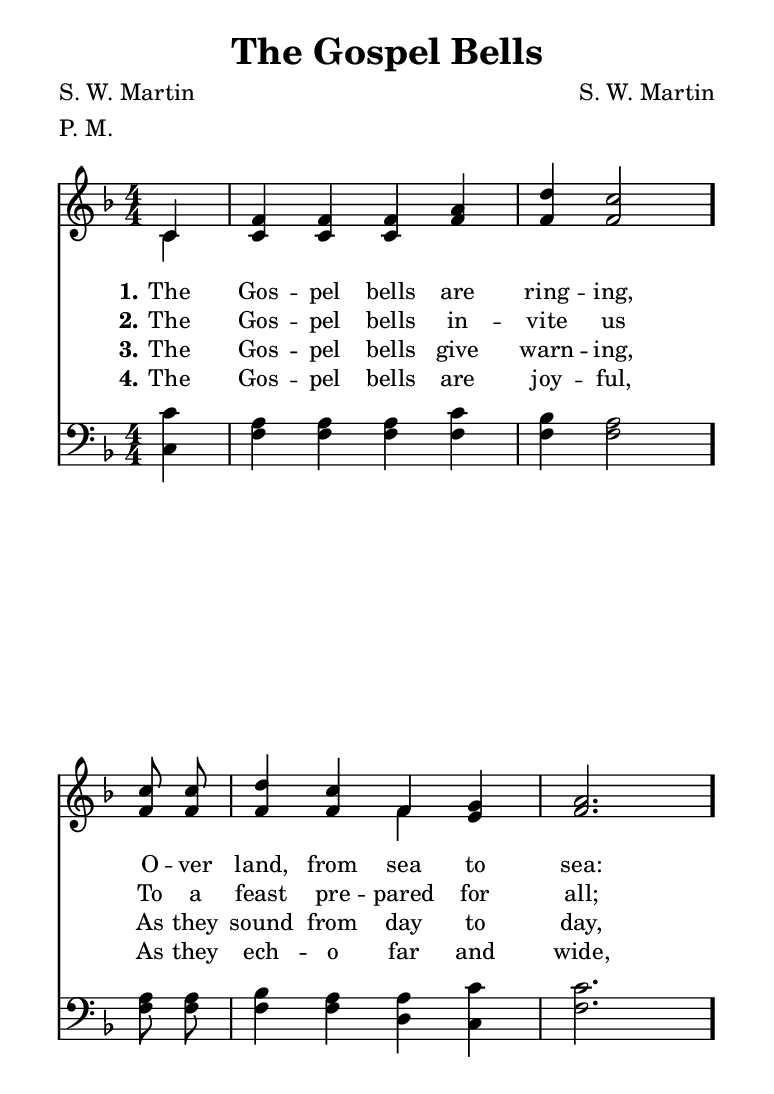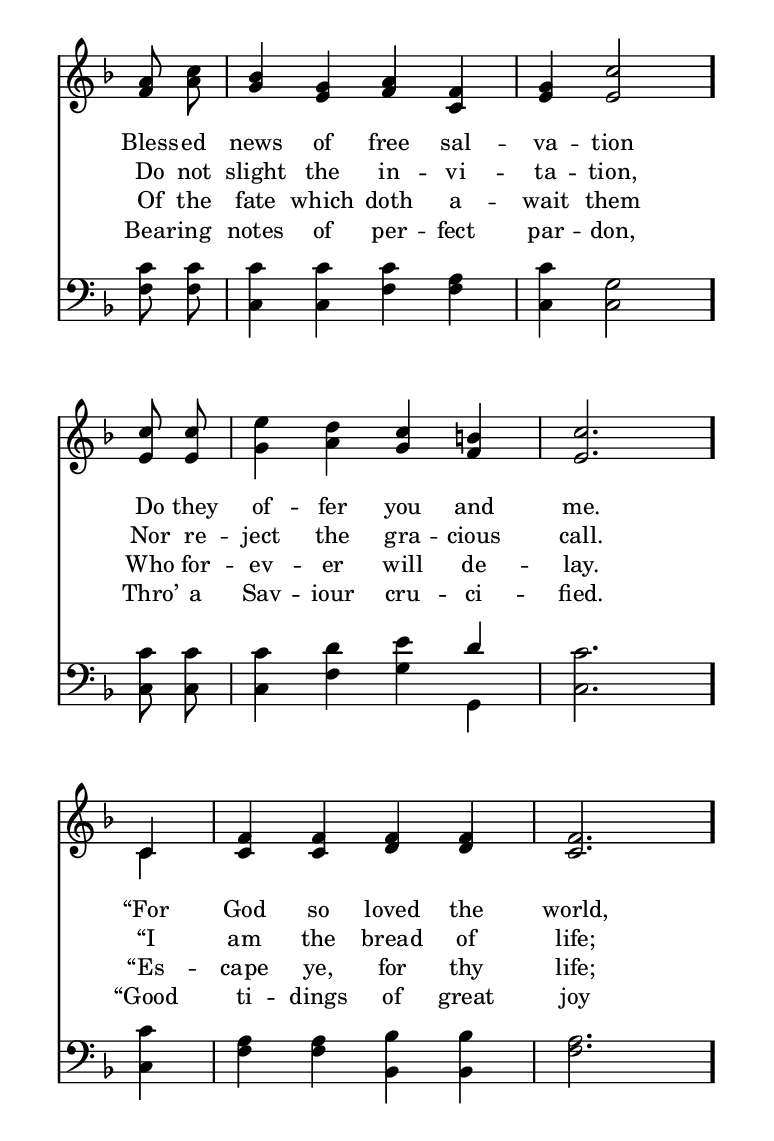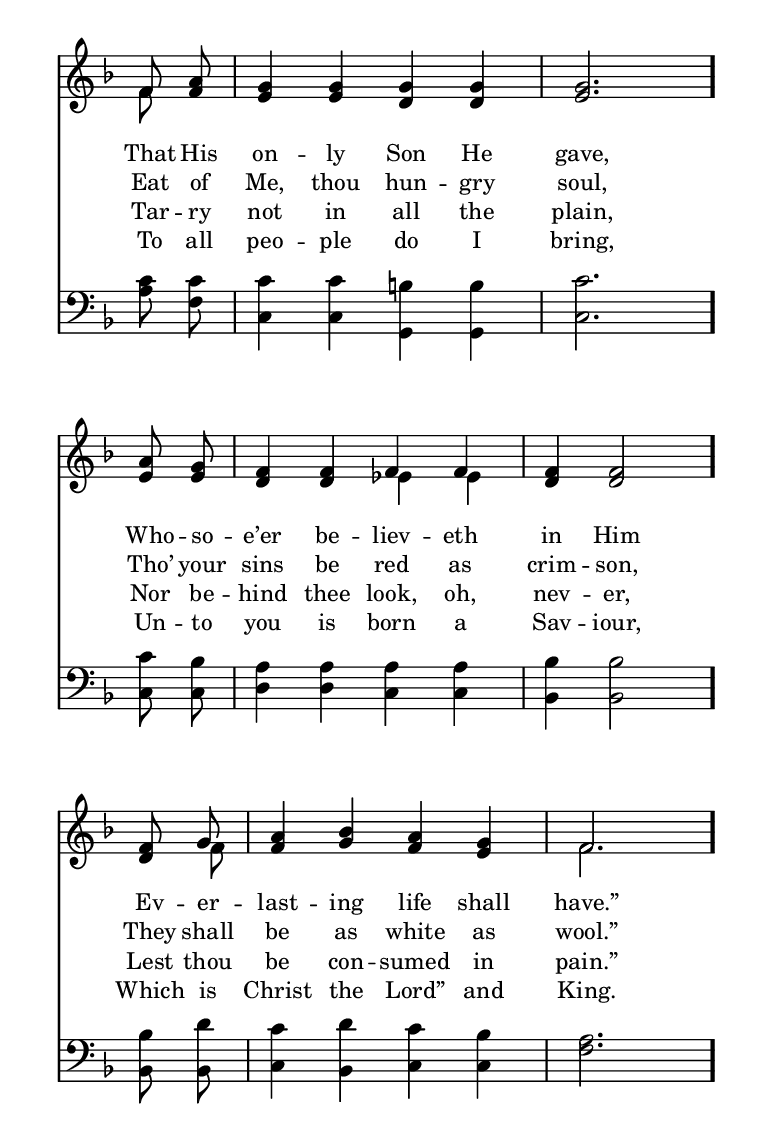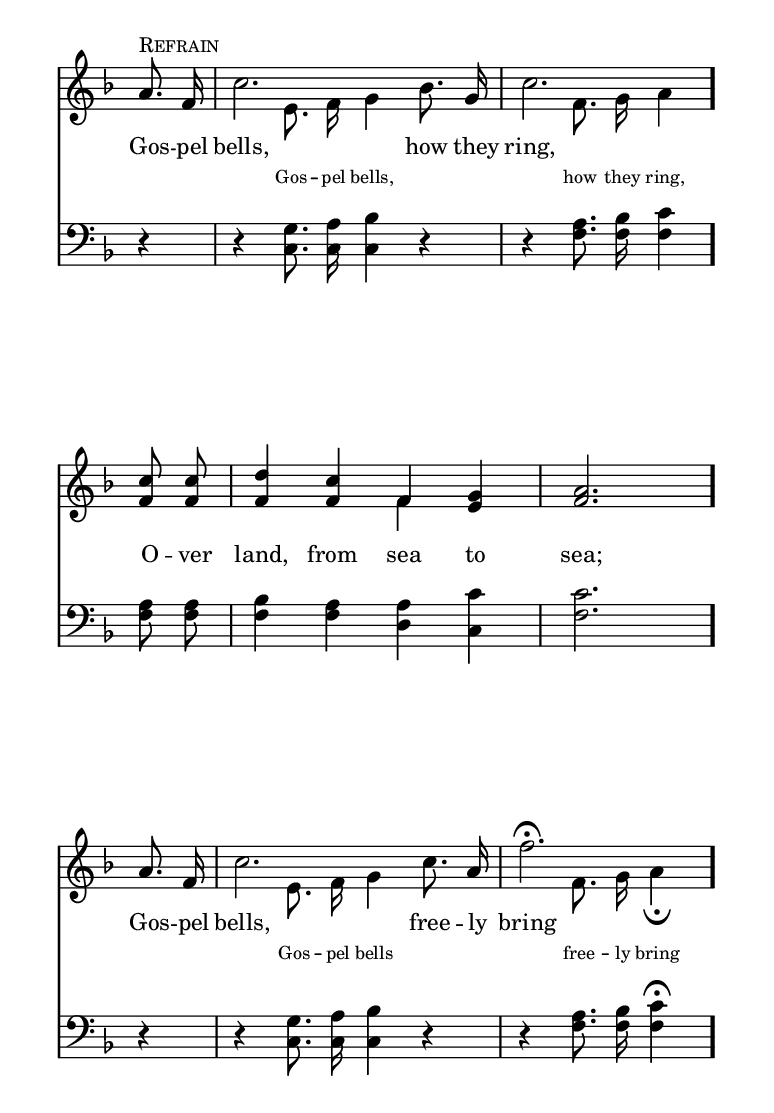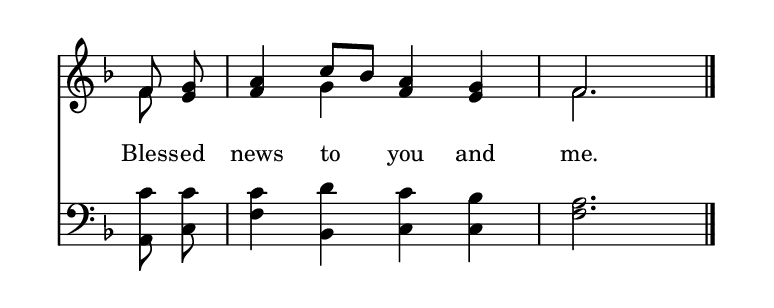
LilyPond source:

\include "common/global.ily"
\paper {
  \include "common/paper.ily"
  ragged-last-bottom = ##t
  page-count = #(cond (is-eogsized 2) (#t #f))
  system-count = #(cond (is-eogsized 6) (#t #f))
}

\header{
  %gospel
  hymnnumber = "38"
  title = "The Gospel Bells"
  tunename = ""
  meter = "P. M."
  poet = "S. W. Martin" % XXX just S.W.M. in the original
  composer = "S. W. Martin"
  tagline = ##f
}

% for fermata in MIDI
ta = { \tempo 4=110 }
tb = { \tempo 4=55  }

patternAA = { \ta c4    | c4 c4      c4 c4 | c4 c2 }
patternAB = { \ta c8 c8 | c4 c4      c4 c4 | c4 c2 }
patternBA = { \ta c8 c8 | c4 c4      c4 c4 | c2.   }
patternBB = { \ta c4    | c4 c4      c4 c4 | c2.   }
patternBC = { \ta c8 c8 | c4 c8[ c8] c4 c4 | c2.   }
patternCA = { \ta c8. c16 | c2. c8. c16 | c2. }
patternCB = { \ta c8. c16 | c2. c8. c16 | c2. \fermata }
patternCC = { \ta c4 | c4 c8. c16 c4 c4 | c4 c8. c16 c4 }
patternCD = { \ta c4 | c4 c8. c16 c4 c4 | c4 c8. c16 \tb c4 \fermata } % \tb here affects CC as well
patternCE = { \ta c4 | c4 c8. c16 c4 c4 | c4 c8. c16 \tb c4          }

global = {
  \include "common/overrides.ily"
  \override Staff.TimeSignature.style = #'numbered
  \time 4/4
  \override Score.MetronomeMark.transparent = ##t % hide all fermata changes too
  \ta
  \key f \major
  \partial 4
  \autoBeamOff
}

notesSoprano = {
\global
\relative c' {

  \changePitch \patternAA { c    | f f f a     | d c }
  \changePitch \patternBA { c c  | d c f, g    | a   }
  \changePitch \patternAB { a c  | bes g a f   | g c }
  \changePitch \patternBA { c c  | e d c b     | c   }

  \changePitch \patternBB { c,   | f f f f     | f   }
  \changePitch \patternBA { f a  | g g g g     | g   }
  \changePitch \patternAB { a g  | f f f f     | f f }
  \changePitch \patternBA { f g  | a bes a g   | f   } \pageBreak

  << s^\markup { \small \caps "Refrain" }
  \changePitch \patternCA { a f  | c' bes g    | c   } >>
  \changePitch \patternBA { c c  | d c f, g    | a   }
  \changePitch \patternCB { a f  | c' c a      | f'  }
  \changePitch \patternBC { f, g | a c bes a g | f   }

  \bar "|."

}
}

notesAlto = {
\global
\relative e' {

  \changePitch \patternAA { c   | c c c f     | f f   }
  \changePitch \patternBA { f f | f f f e     | f     }
  \changePitch \patternAB { f a | g e f c     | e e   }
  \changePitch \patternBA { e e | g a g f     | e     }

  \changePitch \patternBB { c   | c c d d     | c     }
  \changePitch \patternBA { f f | e e d d     | e     }
  \changePitch \patternAB { e e | d d ees ees | d d   }
  \changePitch \patternBA { d f | f g f e     | f     }

  \changePitch \patternCC { r   | r e f g r   | r f g a }
  \changePitch \patternBA { f f | f f f e     | f     }
  \changePitch \patternCD { r   | r e f g r   | r f g a }
  \changePitch \patternBA { f e | f g f e     | f     }

}
}

notesTenor = {
\global
\relative a {

  \changePitch \patternAA { c | a a a c | bes a }
  \changePitch \patternBA { a a | bes a a c | c }
  \changePitch \patternAB { c c | c c c a | c g }
  \changePitch \patternBA { c c | c d e d | c }

  \changePitch \patternBB { c | a a bes bes | a }
  \changePitch \patternBA { c c | c c b b | c }
  \changePitch \patternAB { c bes | a a a a | bes bes }
  \changePitch \patternBA { bes d | c d c bes | a }

  \changePitch \patternCC { r   | r g a bes r | r a bes c }
  \changePitch \patternBA { a a | bes a a c   | c }
  \changePitch \patternCE { r   | r g a bes r | r a bes c }
  \changePitch \patternBA { c c | c d c bes   | a }

}
}

notesBass = {
\global
\relative f {

  \changePitch \patternAA { c | f f f f | f f }
  \changePitch \patternBA { f f | f f d c | f }
  \changePitch \patternAB { f f | c c f f | c c }
  \changePitch \patternBA { c c | c f g g, | c }

  \changePitch \patternBB { c | f f bes, bes | f' }
  \changePitch \patternBA { a f | c c g g | c }
  \changePitch \patternAB { c c | d d c c | bes bes }
  \changePitch \patternBA { bes bes | c bes c c | f }

  \changePitch \patternCC { r    | r c c c r  | r f f f }
  \changePitch \patternBA { f f  | f f d c    | f }
  \changePitch \patternCD { r    | r c c c r  | r f f f }
  \changePitch \patternBA { a, c | f bes, c c | f }

}
}

RefrainA = \lyricmode {

Gos -- pel bells, how they ring, \bar "."
O -- ver land, from sea to sea; \bar "." \break
Gos -- pel bells, free -- ly bring \bar "."
Bless -- ed news to you and me. \bar "." \break

}

RefrainBottomClef = \lyricmode {

\override LyricText.font-size = #-2
\repeat unfold 57 { \skip 4 }
Gos -- pel bells,
how they ring,
\repeat unfold 7 { \skip 8 }
Gos -- pel bells
free -- ly bring

}

wordsA = \lyricmode {
\set stanza = "1."

The Gos -- pel bells are ring -- ing, \bar "."
O -- ver land, from sea to sea: \bar "." \break
Bless -- ed news of free sal -- va -- tion \bar "."
Do they of -- fer you and me. \bar "." \break
“For God so loved the world, \bar "."
That His on -- ly Son He gave, \bar "." \break
Who -- so -- e’er be -- liev -- eth in Him \bar "."
Ev -- er -- last -- ing life shall have.” \bar "." \break

}

wordsB = \lyricmode {
\set stanza = "2."

The Gos -- pel bells in -- vite us
To a feast pre -- pared for all;
Do not slight the in -- vi -- ta -- tion,
Nor re -- ject the gra -- cious call.
“I am the bread of life;
Eat of Me, thou hun -- gry soul,
Tho’ your sins be red as crim -- son,
They shall be as white as wool.”

\RefrainA

}

wordsC = \lyricmode {
\set stanza = "3."

The Gos -- pel bells give warn -- ing,
As they sound from day to day,
Of the fate which doth a -- wait them
Who for -- ev -- er will de -- lay.
“Es -- cape ye, for thy life;
Tar -- ry not in all the plain,
Nor be -- hind thee look, oh, nev -- er,
Lest thou be con -- sumed in pain.”

}

wordsD = \lyricmode {
\set stanza = "4."

The Gos -- pel bells are joy -- ful,
As they ech -- o far and wide,
Bear -- ing notes of per -- fect par -- don,
Thro’ a Sav -- iour cru -- ci -- fied.
“Good ti -- dings of great joy
To all peo -- ple do I bring,
Un -- to you is born a Sav -- iour,
Which is Christ the Lord” and King.

}

\score {
  \context ChoirStaff <<
    \context Staff = upper <<
      \set Staff.autoBeaming = ##f
      \set ChoirStaff.systemStartDelimiter = #'SystemStartBar
      \set ChoirStaff.printPartCombineTexts = ##f
      \partcombine #'(2 . 9) \notesSoprano \notesAlto
      \context NullVoice = sopranos { \voiceOne << \notesSoprano >> }
      \context NullVoice = altos { \voiceTwo << \notesAlto >> }
      \context Lyrics = one   \lyricsto sopranos \wordsA
      \context Lyrics = two   \lyricsto sopranos \wordsB
      \context Lyrics = three \lyricsto sopranos \wordsC
      \context Lyrics = four  \lyricsto sopranos \wordsD
    >>
    \context Staff = men <<
      \set Staff.autoBeaming = ##f
      \clef bass
      \set ChoirStaff.printPartCombineTexts = ##f
      \partcombine #'(2 . 9) \notesTenor \notesBass
      \context NullVoice = tenors { \voiceOne << \notesTenor >> }
      \context NullVoice = basses { \voiceTwo << \notesBass >> }
    >>
	\new Lyrics \with { alignAboveContext = men } \lyricsto tenors \RefrainBottomClef
  >>
  \layout {
    \include "common/layout.ily"
  }
  \midi{
    \include "common/midi.ily"
  }
}

\version "2.19.49"  % necessary for upgrading to future LilyPond versions.

% vi:set et ts=2 sw=2 ai nocindent syntax=lilypond:
